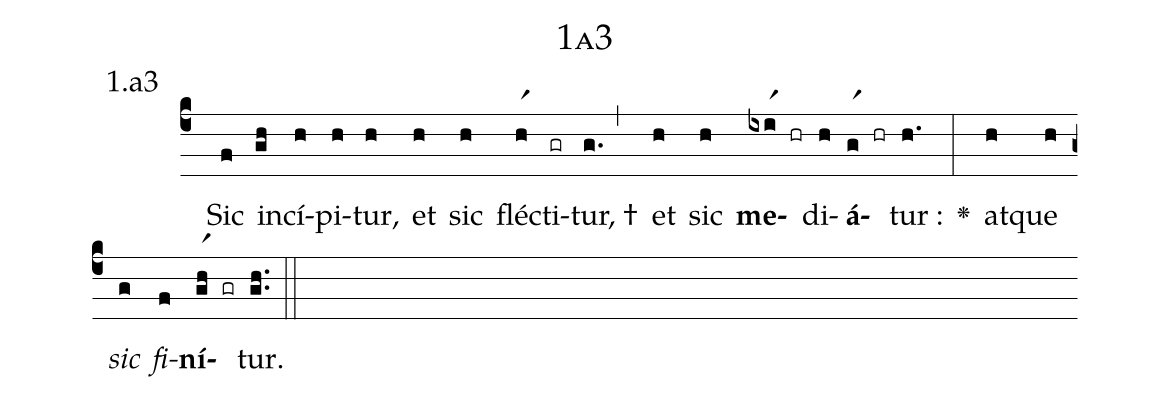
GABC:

name: 1a3;
annotation: 1.a3 ;
%%
(c4) ~() Sic(f) in(gh)cí(h)pi(h)tur,(h) et(h) sic(h) fléc(hr1)ti(gr)tur, †(g.,) et(h) sic(h) <b>me</b>(ixir1 hr)di(h)<b>á</b>(gr1 hr)tur :(h.) <v>\greheightstar</v>(:) at(h)que(h) <i>sic</i>(g) <i>fi</i>(f)<b>ní</b>(ghr1 gr)tur.(gh..) (::)


%E(h) u(h) o(g) u(f) a(gh) e.(gh..) (::)
